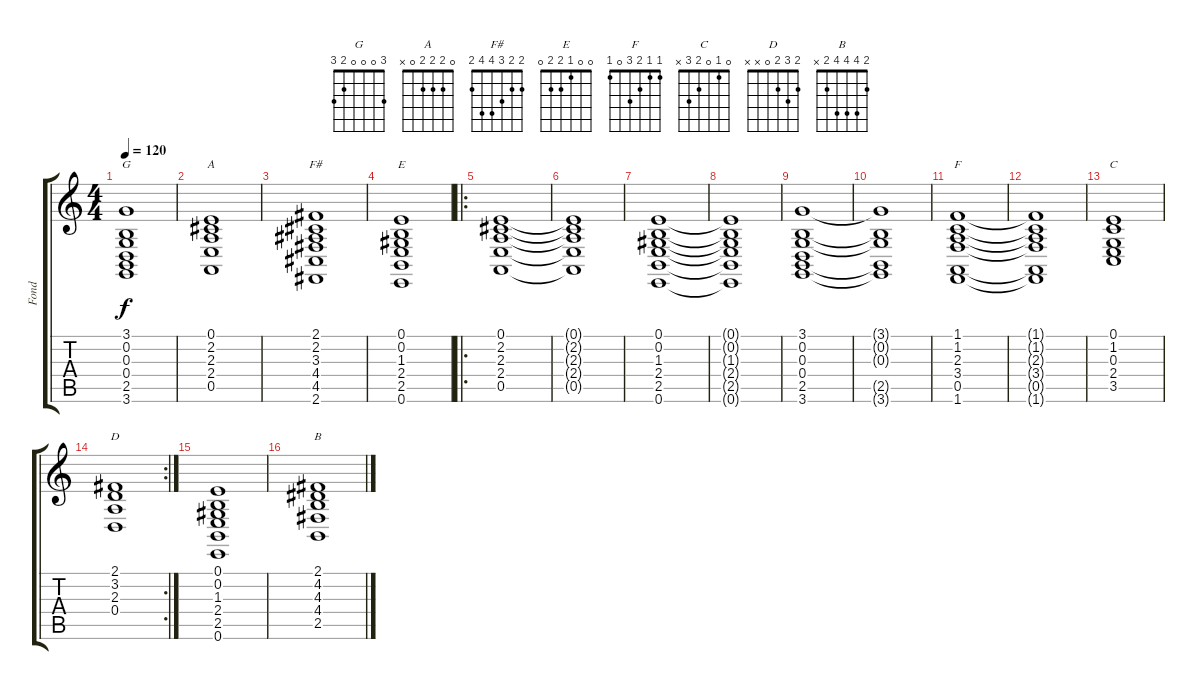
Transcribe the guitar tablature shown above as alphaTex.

\track ("Fond" "Fond") {instrument stringensemble1}
\staff {score tabs}
\tuning (E4 B3 G3 D3 A2 E2) {hide}
\chord ("G" 3 0 0 0 2 3)
\chord ("A" 0 2 2 2 0 x)
\chord ("F#" 2 2 3 4 4 2)
\chord ("E" 0 0 1 2 2 0)
\chord ("F" 1 1 2 3 0 1)
\chord ("C" 0 1 0 2 3 x)
\chord ("D" 2 3 2 0 x x)
\chord ("B" 2 4 4 4 2 x)
\ts (4 4)
\tempo 120
\clef g2
\ks c
(3.1 0.2 0.3 0.4 2.5 3.6).1{ch "G" dy f} |
(0.1 2.2 2.3 2.4 0.5).1{ch "A"} |
(2.1 2.2 3.3 4.4 4.5 2.6).1{ch "F#"} |
(0.1 0.2 1.3 2.4 2.5 0.6).1{ch "E"} |
\ro
(0.1 2.2 2.3 2.4 0.5).1 |
(0.1{t} 2.2{t} 2.3{t} 2.4{t} 0.5{t}).1 |
(0.1 0.2 1.3 2.4 2.5 0.6).1 |
(0.1{t} 0.2{t} 1.3{t} 2.4{t} 2.5{t} 0.6{t}).1 |
(3.1 0.2 0.3 0.4 2.5 3.6).1 |
(3.1{t} 0.2{t} 0.3{t} 2.5{t} 3.6{t}).1 |
(1.1 1.2 2.3 3.4 0.5 1.6).1{ch "F"} |
(1.1{t} 1.2{t} 2.3{t} 3.4{t} 0.5{t} 1.6{t}).1 |
(0.1 1.2 0.3 2.4 3.5).1{ch "C"} |
\rc 2
(2.1 3.2 2.3 0.4).1{ch "D"} |
(0.1 0.2 1.3 2.4 2.5 0.6).1 |
(2.1 4.2 4.3 4.4 2.5).1{ch "B"}
